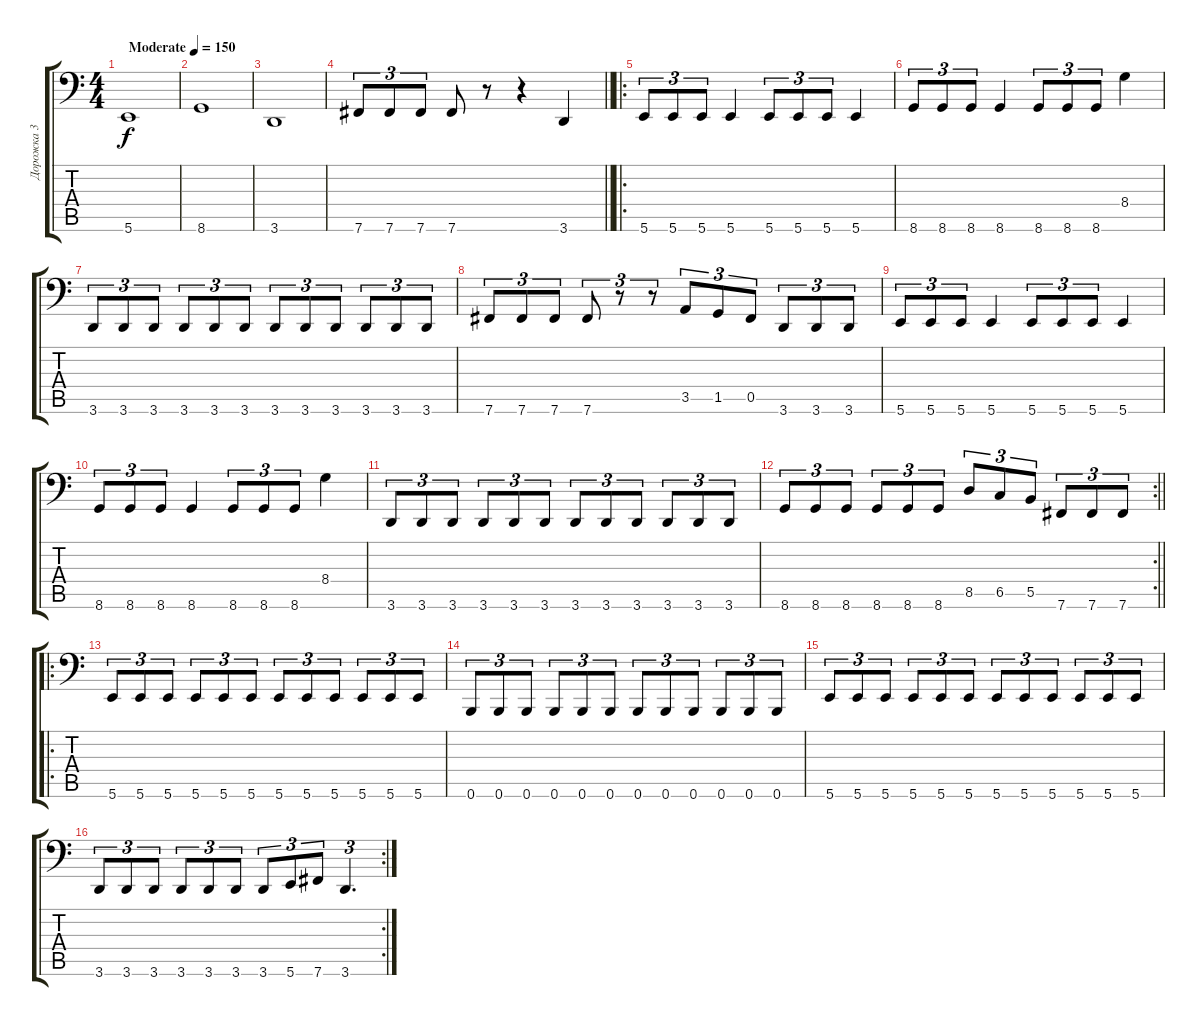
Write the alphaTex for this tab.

\track ("Дорожка 3" "Дорожка 3") {instrument electricbassfinger}
\staff {score tabs}
\tuning (Db3 Ab2 E2 B1 Gb1 B0) {hide}
\ts (4 4)
\tempo (150 "Moderate")
\clef f4
\ks c
5.6.1{dy f instrument electricbassfinger} |
8.6.1 |
3.6.1 |
\barLineRight lightlight
7.6.8{tu (3 2)} 7.6.8{tu (3 2)} 7.6.8{tu (3 2)} 7.6.8 r.8 r.4 3.6.4 |
\ro
\section ("" " ")
5.6.8{tu (3 2)} 5.6.8{tu (3 2)} 5.6.8{tu (3 2)} 5.6.4 5.6.8{tu (3 2)} 5.6.8{tu (3 2)} 5.6.8{tu (3 2)} 5.6.4 |
8.6.8{tu (3 2)} 8.6.8{tu (3 2)} 8.6.8{tu (3 2)} 8.6.4 8.6.8{tu (3 2)} 8.6.8{tu (3 2)} 8.6.8{tu (3 2)} 8.4.4 |
3.6.8{tu (3 2)} 3.6.8{tu (3 2)} 3.6.8{tu (3 2)} 3.6.8{tu (3 2)} 3.6.8{tu (3 2)} 3.6.8{tu (3 2)} 3.6.8{tu (3 2)} 3.6.8{tu (3 2)} 3.6.8{tu (3 2)} 3.6.8{tu (3 2)} 3.6.8{tu (3 2)} 3.6.8{tu (3 2)} |
7.6.8{tu (3 2)} 7.6.8{tu (3 2)} 7.6.8{tu (3 2)} 7.6.8{tu (3 2)} r.8{tu (3 2)} r.8{tu (3 2)} 3.5.8{tu (3 2)} 1.5.8{tu (3 2)} 0.5.8{tu (3 2)} 3.6.8{tu (3 2)} 3.6.8{tu (3 2)} 3.6.8{tu (3 2)} |
5.6.8{tu (3 2)} 5.6.8{tu (3 2)} 5.6.8{tu (3 2)} 5.6.4 5.6.8{tu (3 2)} 5.6.8{tu (3 2)} 5.6.8{tu (3 2)} 5.6.4 |
8.6.8{tu (3 2)} 8.6.8{tu (3 2)} 8.6.8{tu (3 2)} 8.6.4 8.6.8{tu (3 2)} 8.6.8{tu (3 2)} 8.6.8{tu (3 2)} 8.4.4 |
3.6.8{tu (3 2)} 3.6.8{tu (3 2)} 3.6.8{tu (3 2)} 3.6.8{tu (3 2)} 3.6.8{tu (3 2)} 3.6.8{tu (3 2)} 3.6.8{tu (3 2)} 3.6.8{tu (3 2)} 3.6.8{tu (3 2)} 3.6.8{tu (3 2)} 3.6.8{tu (3 2)} 3.6.8{tu (3 2)} |
\rc 2
\barLineRight lightlight
8.6.8{tu (3 2)} 8.6.8{tu (3 2)} 8.6.8{tu (3 2)} 8.6.8{tu (3 2)} 8.6.8{tu (3 2)} 8.6.8{tu (3 2)} 8.5.8{tu (3 2)} 6.5.8{tu (3 2)} 5.5.8{tu (3 2)} 7.6.8{tu (3 2)} 7.6.8{tu (3 2)} 7.6.8{tu (3 2)} |
\ro
\section ("" " ")
5.6.8{tu (3 2)} 5.6.8{tu (3 2)} 5.6.8{tu (3 2)} 5.6.8{tu (3 2)} 5.6.8{tu (3 2)} 5.6.8{tu (3 2)} 5.6.8{tu (3 2)} 5.6.8{tu (3 2)} 5.6.8{tu (3 2)} 5.6.8{tu (3 2)} 5.6.8{tu (3 2)} 5.6.8{tu (3 2)} |
0.6.8{tu (3 2)} 0.6.8{tu (3 2)} 0.6.8{tu (3 2)} 0.6.8{tu (3 2)} 0.6.8{tu (3 2)} 0.6.8{tu (3 2)} 0.6.8{tu (3 2)} 0.6.8{tu (3 2)} 0.6.8{tu (3 2)} 0.6.8{tu (3 2)} 0.6.8{tu (3 2)} 0.6.8{tu (3 2)} |
5.6.8{tu (3 2)} 5.6.8{tu (3 2)} 5.6.8{tu (3 2)} 5.6.8{tu (3 2)} 5.6.8{tu (3 2)} 5.6.8{tu (3 2)} 5.6.8{tu (3 2)} 5.6.8{tu (3 2)} 5.6.8{tu (3 2)} 5.6.8{tu (3 2)} 5.6.8{tu (3 2)} 5.6.8{tu (3 2)} |
\rc 2
3.6.8{tu (3 2)} 3.6.8{tu (3 2)} 3.6.8{tu (3 2)} 3.6.8{tu (3 2)} 3.6.8{tu (3 2)} 3.6.8{tu (3 2)} 3.6.8{tu (3 2)} 5.6.8{tu (3 2)} 7.6.8{tu (3 2)} 3.6.4{d tu (3 2)}
